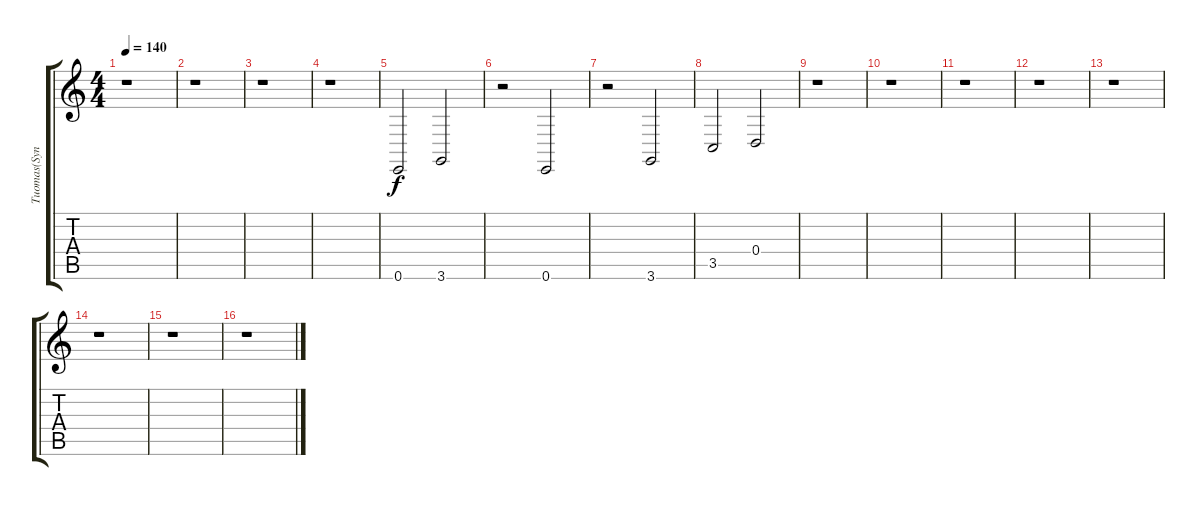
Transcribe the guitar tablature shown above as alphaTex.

\track ("Tuomas(Synth)" "Tuomas(Syn") {instrument stringensemble1}
\staff {score tabs}
\tuning (E4 B3 G3 D3 A2 E2) {hide}
\ts (4 4)
\tempo 140
\clef g2
\ks c
r.1{dy ff} |
r.1 |
r.1 |
r.1 |
0.6.2{dy f volume 12} 3.6.2 |
r.2 0.6.2 |
r.2 3.6.2 |
3.5.2 0.4.2 |
r.1{volume 12 instrument stringensemble1} |
r.1 |
r.1 |
r.1 |
r.1 |
r.1 |
r.1 |
r.1
